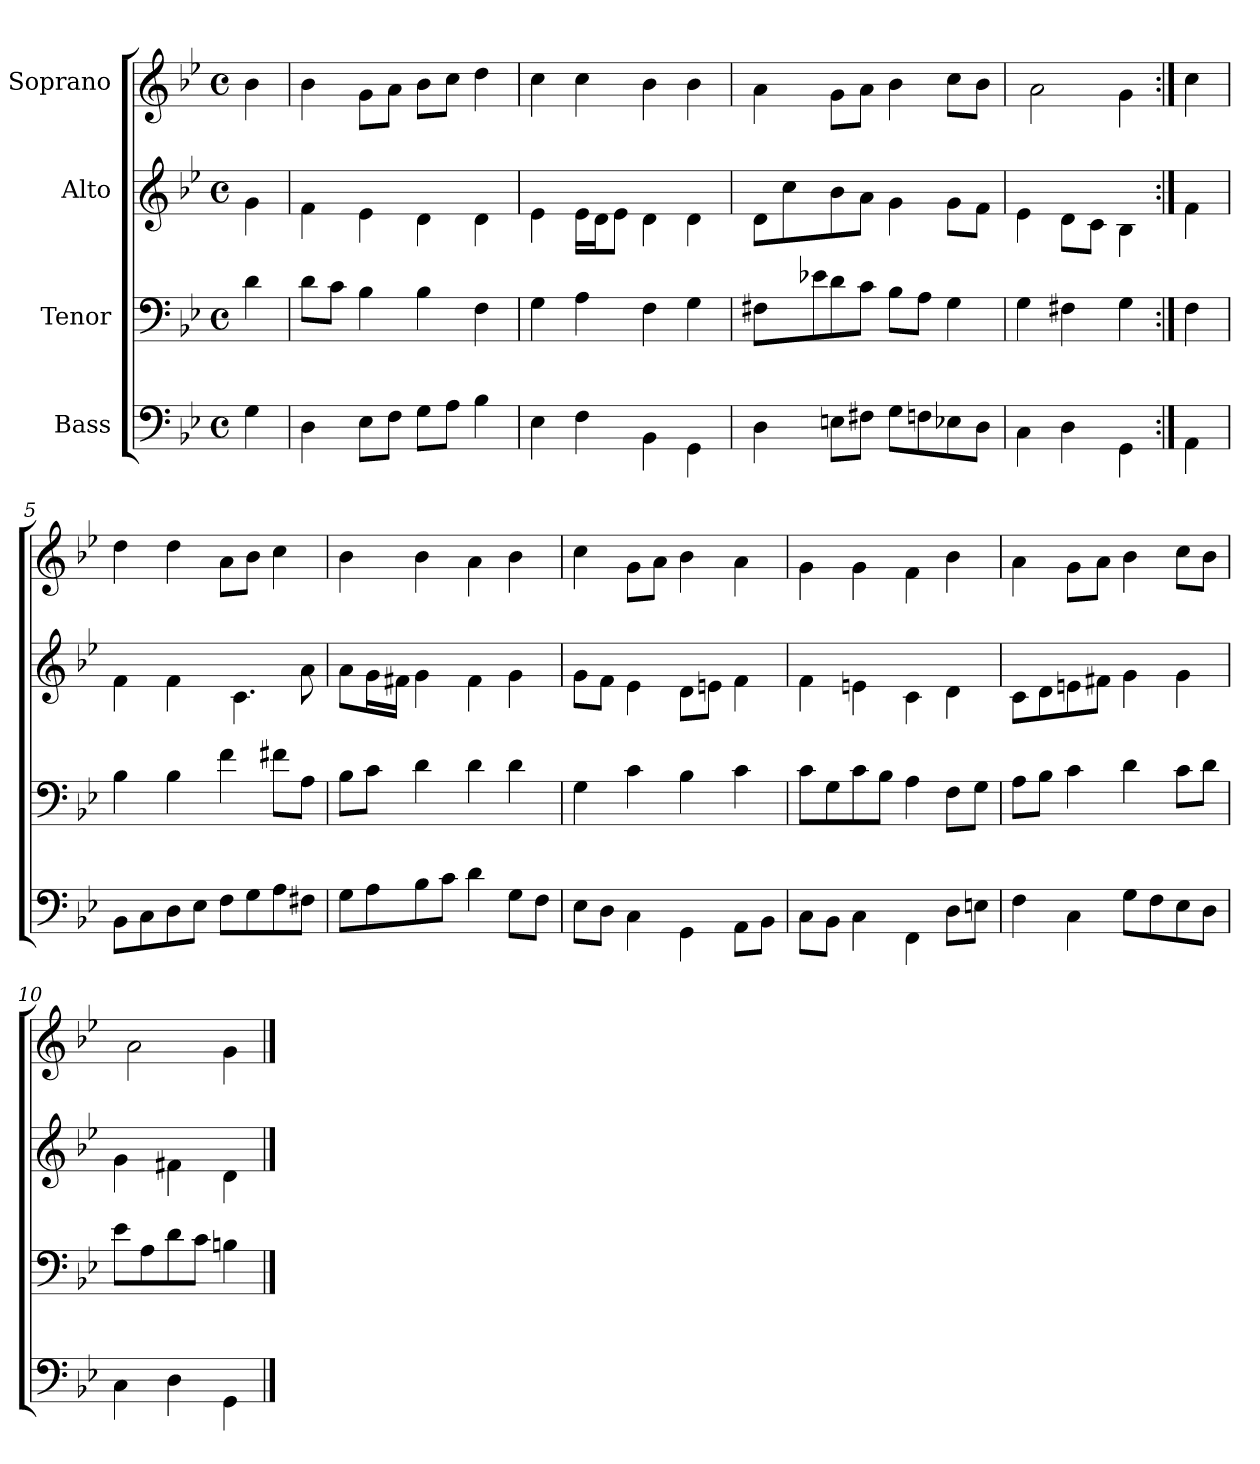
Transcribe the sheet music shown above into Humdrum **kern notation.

**kern	**text	**kern	**text	**kern	**text	**kern	**text
*part4	*part4	*part3	*part3	*part2	*part2	*part1	*part1
*staff4	*staff4	*staff3	*staff3	*staff2	*staff2	*staff1	*staff1
*I"Bass	*	*I"Tenor	*	*I"Alto	*	*I"Soprano	*
*clefF4	*	*clefF4	*	*clefG2	*	*clefG2	*
*k[b-e-]	*	*k[b-e-]	*	*k[b-e-]	*	*k[b-e-]	*
*B-:	*	*B-:	*	*B-:	*	*g:	*
*M4/4	*	*M4/4	*	*M4/4	*	*M4/4	*
*met(c)	*	*met(c)	*	*met(c)	*	*met(c)	*
=	=	=	=	=	=	=	=
*^	*	*	*	*	*	*	*
*	*	*	*^	*	*	*	*	*
*	*	*	*	*	*	*^	*	*	*
*	*	*	*	*	*	*	*	*	*^	*
4Gyy	4G\	.	4dyy	4d\	.	4gyy	4g\	.	4b-yy	4b-\	.
=1	=1	=1	=1	=1	=1	=1	=1	=1	=1	=1	=1
8Dyy	4D\	.	8dJyy	8d\L	.	8fyy	4f\	.	8b-yy	4b-\	.
8ryy	.	.	8cJyy	8c\J	.	8ryy	.	.	8ryy	.	.
8E-Jyy	8E-\L	.	8B-yy	4B-\	.	8e-yy	4e-\	.	8gJyy	8g\L	.
8FJyy	8F\J	.	8ryy	.	.	8ryy	.	.	8aJyy	8a\J	.
8GJyy	8G\L	.	8B-yy	4B-\	.	8dyy	4d\	.	8b-Jyy	8b-\L	.
8AJyy	8A\J	.	8ryy	.	.	8ryy	.	.	8ccJyy	8cc\J	.
4B-yy	4B-\	.	4Fyy	4F\	.	4dyy	4d\	.	4ddyy	4dd\	.
=2	=2	=2	=2	=2	=2	=2	=2	=2	=2	=2	=2
4E-yy	4E-\	.	4Gyy	4G\	.	4e-yy	4e-\	.	4ccyy	4cc\	.
16Fyy	4F\	.	16Ayy	4A\	.	16e-JLyy	16e-\LL	.	16ccyy	4cc\	.
8.ryy	.	.	8.ryy	.	.	16dJJyy	16d\J	.	8.ryy	.	.
.	.	.	.	.	.	8e-Jyy	8e-\J	.	.	.	.
4BB-yy	4BB-\	.	4Fyy	4F\	.	4dyy	4d\	.	4b-yy	4b-\	.
4GGyy	4GG\	.	4Gyy	4G\	.	4dyy	4d\	.	4b-yy	4b-\	.
=3	=3	=3	=3	=3	=3	=3	=3	=3	=3	=3	=3
8Dyy	4D\	.	8F#Jyy	8F#X\L	.	8dJyy	8d\L	.	8ayy	4a\	.
8ryy	.	.	8e-Jyy	8e-X\	.	8ccJyy	8cc\	.	8ryy	.	.
8EJyy	8En\L	.	8dJyy	8d\	.	8b-Jyy	8b-\	.	8gJyy	8g\L	.
8F#Jyy	8F#X\J	.	8cJyy	8c\J	.	8aJyy	8a\J	.	8aJyy	8a\J	.
8GJyy	8G\L	.	8B-Jyy	8B-\L	.	8gyy	4g\	.	8b-yy	4b-\	.
8FJyy	8Fn\	.	8AJyy	8A\J	.	8ryy	.	.	8ryy	.	.
8E-Jyy	8E-X\	.	8Gyy	4G\	.	8gJyy	8g\L	.	8ccJyy	8cc\L	.
8DJyy	8D\J	.	8ryy	.	.	8fJyy	8f\J	.	8b-Jyy	8b-\J	.
=4	=4	=4	=4	=4	=4	=4	=4	=4	=4	=4	=4
4Cyy	4C\	.	4Gyy	4G\	.	4e-yy	4e-\	.	4ayy	2a\	.
8Dyy	4D\	.	8F#yy	4F#X\	.	8dJyy	8d\L	.	4ryy	.	.
8ryy	.	.	8ryy	.	.	8cJyy	8c\J	.	.	.	.
4GGyy	4GG\	.	4Gyy	4G\	.	4B-yy	4B-\	.	4gyy	4g\	.
=4a:|!	=4a:|!	=4a:|!	=4a:|!	=4a:|!	=4a:|!	=4a:|!	=4a:|!	=4a:|!	=4a:|!	=4a:|!	=4a:|!
4AAyy	4AA\	.	4Fyy	4F\	.	4fyy	4f\	.	4ccyy	4cc\	.
=5	=5	=5	=5	=5	=5	=5	=5	=5	=5	=5	=5
8BB-Jyy	8BB-\L	.	8B-yy	4B-\	.	8fyy	4f\	.	8ddyy	4dd\	.
8CJyy	8C\	.	8ryy	.	.	8ryy	.	.	8ryy	.	.
8DJyy	8D\	.	8B-yy	4B-\	.	8fyy	4f\	.	8ddyy	4dd\	.
8E-Jyy	8E-\J	.	8ryy	.	.	8ryy	.	.	8ryy	.	.
8FJyy	8F\L	.	8fyy	4f\	.	8cyy	4.c\	.	8aJyy	8a\L	.
8GJyy	8G\	.	8ryy	.	.	4ryy	.	.	8b-Jyy	8b-\J	.
8AJyy	8A\	.	8f#Jyy	8f#X\L	.	.	.	.	8ccyy	4cc\	.
8F#Jyy	8F#X\J	.	8AJyy	8A\J	.	8ayy	8a\	.	8ryy	.	.
=6	=6	=6	=6	=6	=6	=6	=6	=6	=6	=6	=6
8GJyy	8G\L	.	8B-Jyy	8B-\L	.	8aJyy	8a\L	.	8b-yy	4b-\	.
16AJyy	8A\	.	16cJyy	8c\J	.	16gJLyy	16g\L	.	8ryy	.	.
16ryy	.	.	16ryy	.	.	16f#JJyy	16f#X\JJ	.	.	.	.
8B-Jyy	8B-\	.	8dyy	4d\	.	8gyy	4g\	.	8b-yy	4b-\	.
8cJyy	8c\J	.	8ryy	.	.	8ryy	.	.	8ryy	.	.
4dyy	4d\	.	4dyy	4d\	.	4f#yy	4f#\	.	4ayy	4a\	.
8GJyy	8G\L	.	8dyy	4d\	.	8gyy	4g\	.	8b-yy	4b-\	.
8FJyy	8F\J	.	8ryy	.	.	8ryy	.	.	8ryy	.	.
=7	=7	=7	=7	=7	=7	=7	=7	=7	=7	=7	=7
8E-Jyy	8E-\L	.	8Gyy	4G\	.	8gJyy	8g\L	.	8ccyy	4cc\	.
8DJyy	8D\J	.	8ryy	.	.	8fJyy	8f\J	.	8ryy	.	.
8Cyy	4C\	.	8cyy	4c\	.	8e-yy	4e-\	.	8gJyy	8g\L	.
8ryy	.	.	8ryy	.	.	8ryy	.	.	8aJyy	8a\J	.
8GGyy	4GG\	.	8B-yy	4B-\	.	8dJyy	8d\L	.	8b-yy	4b-\	.
8ryy	.	.	8ryy	.	.	8eJyy	8en\J	.	8ryy	.	.
8AAJyy	8AA\L	.	8cyy	4c\	.	8fyy	4f\	.	8ayy	4a\	.
8BB-Jyy	8BB-\J	.	8ryy	.	.	8ryy	.	.	8ryy	.	.
=8	=8	=8	=8	=8	=8	=8	=8	=8	=8	=8	=8
8CJyy	8C\L	.	8cJyy	8c\L	.	8fyy	4f\	.	8gyy	4g\	.
8BB-Jyy	8BB-\J	.	8GJyy	8G\	.	8ryy	.	.	8ryy	.	.
8Cyy	4C\	.	8cJyy	8c\	.	8eyy	4en\	.	8gyy	4g\	.
8ryy	.	.	8B-Jyy	8B-\J	.	8ryy	.	.	8ryy	.	.
4FFyy	4FF\	.	4Ayy	4A\	.	4cyy	4c\	.	4fyy	4f\	.
8DJyy	8D\L	.	8FJyy	8F\L	.	8dyy	4d\	.	8b-yy	4b-\	.
8EJyy	8En\J	.	8GJyy	8G\J	.	8ryy	.	.	8ryy	.	.
=9	=9	=9	=9	=9	=9	=9	=9	=9	=9	=9	=9
8Fyy	4F\	.	8AJyy	8A\L	.	8cJyy	8c\L	.	8ayy	4a\	.
8ryy	.	.	8B-Jyy	8B-\J	.	8dJyy	8d\	.	8ryy	.	.
8Cyy	4C\	.	8cyy	4c\	.	8eJyy	8en\	.	8gJyy	8g\L	.
8ryy	.	.	8ryy	.	.	8f#Jyy	8f#X\J	.	8aJyy	8a\J	.
8GJyy	8G\L	.	8dyy	4d\	.	8gyy	4g\	.	8b-yy	4b-\	.
8FJyy	8F\	.	8ryy	.	.	8ryy	.	.	8ryy	.	.
8E-Jyy	8E-\	.	8cJyy	8c\L	.	8gyy	4g\	.	8ccJyy	8cc\L	.
8DJyy	8D\J	.	8dJyy	8d\J	.	8ryy	.	.	8b-Jyy	8b-\J	.
=10	=10	=10	=10	=10	=10	=10	=10	=10	=10	=10	=10
8Cyy	4C\	.	8e-Jyy	8e-\L	.	8gyy	4g\	.	8ayy	2a\	.
8ryy	.	.	8AJyy	8A\	.	8ryy	.	.	4.ryy	.	.
8Dyy	4D\	.	8dJyy	8d\	.	8f#yy	4f#X\	.	.	.	.
8ryy	.	.	8cJyy	8c\J	.	8ryy	.	.	.	.	.
4GGyy	4GG\	.	4Byy	4Bn\	.	4dyy	4d\	.	4gyy	4g\	.
*v	*v	*	*	*	*	*v	*v	*	*v	*v	*
*	*	*v	*v	*	*	*	*	*
==	==	==	==	==	==	==	==
*-	*-	*-	*-	*-	*-	*-	*-
